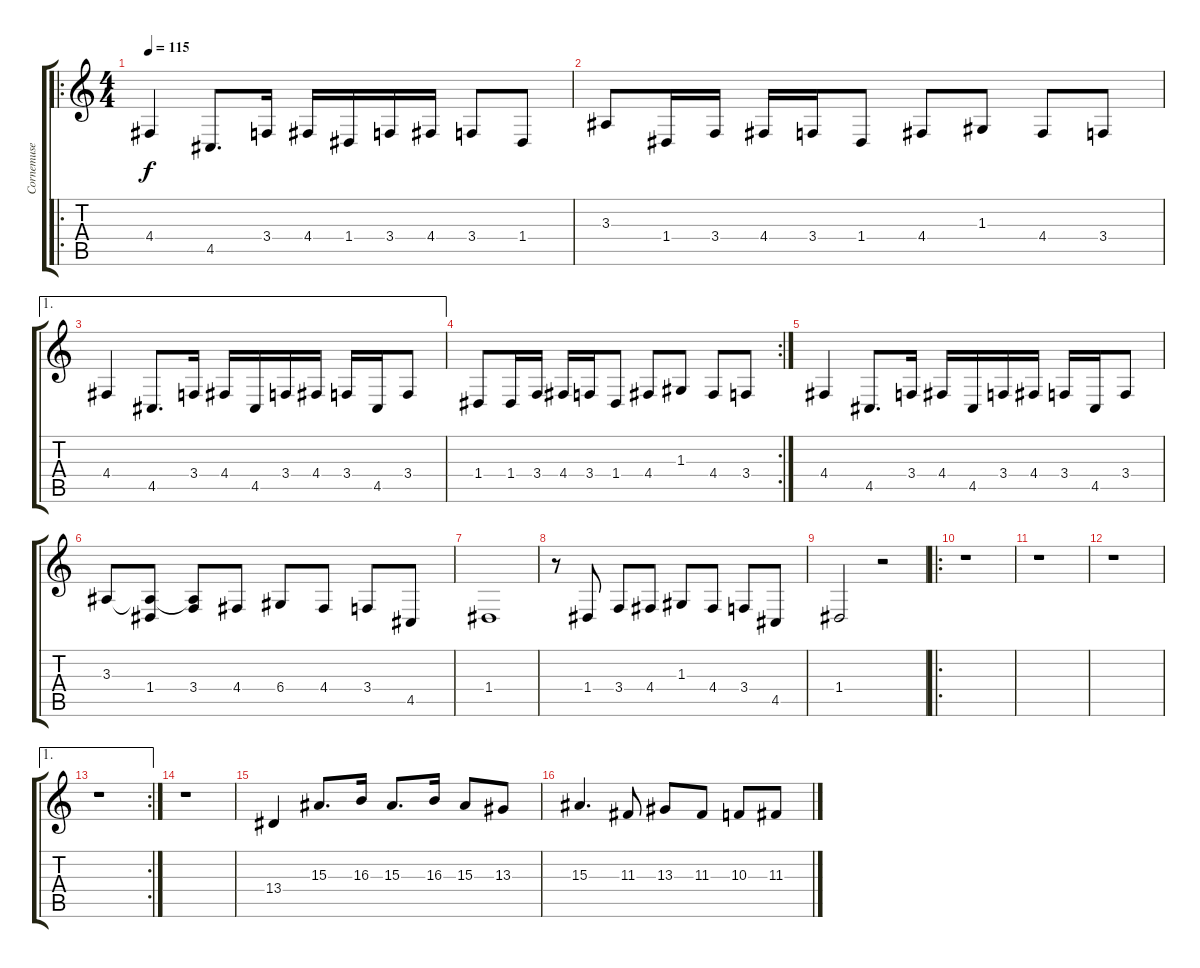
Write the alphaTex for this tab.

\track ("Cornemuse" "Cornemuse") {instrument bagpipe}
\staff {score tabs}
\tuning (E4 B3 G3 D3 A2 E2) {hide}
\ro
\ts (4 4)
\tempo 115
\clef g2
\ks c
4.4.4{dy f} 4.5.8{d} 3.4.16 4.4.16 1.4.16 3.4.16 4.4.16 3.4.8 1.4.8 |
3.3.8 1.4.16 3.4.16 4.4.16 3.4.16 1.4.8 4.4.8 1.3.8 4.4.8 3.4.8 |
\ae 1
4.4.4 4.5.8{d} 3.4.16 4.4.16 4.5.16 3.4.16 4.4.16 3.4.16 4.5.16 3.4.8 |
\rc 2
1.4.8 1.4.16 3.4.16 4.4.16 3.4.16 1.4.8 4.4.8 1.3.8 4.4.8 3.4.8 |
4.4.4 4.5.8{d} 3.4.16 4.4.16 4.5.16 3.4.16 4.4.16 3.4.16 4.5.16 3.4.8 |
3.3.8 (3.3{t} 1.4).8 (3.3{t} 3.4).8 4.4.8 6.4.8 4.4.8 3.4.8 4.5.8 |
1.4.1 |
r.8 1.4.8 3.4.8 4.4.8 1.3.8 4.4.8 3.4.8 4.5.8 |
1.4.2 r.2 |
\ro
r.1 |
r.1 |
r.1 |
\ae 1
\rc 2
r.1 |
r.1 |
13.4.4 15.3.8{d} 16.3.16 15.3.8{d} 16.3.16 15.3.8 13.3.8 |
15.3.4{d} 11.3.8 13.3.8 11.3.8 10.3.8 11.3.8
